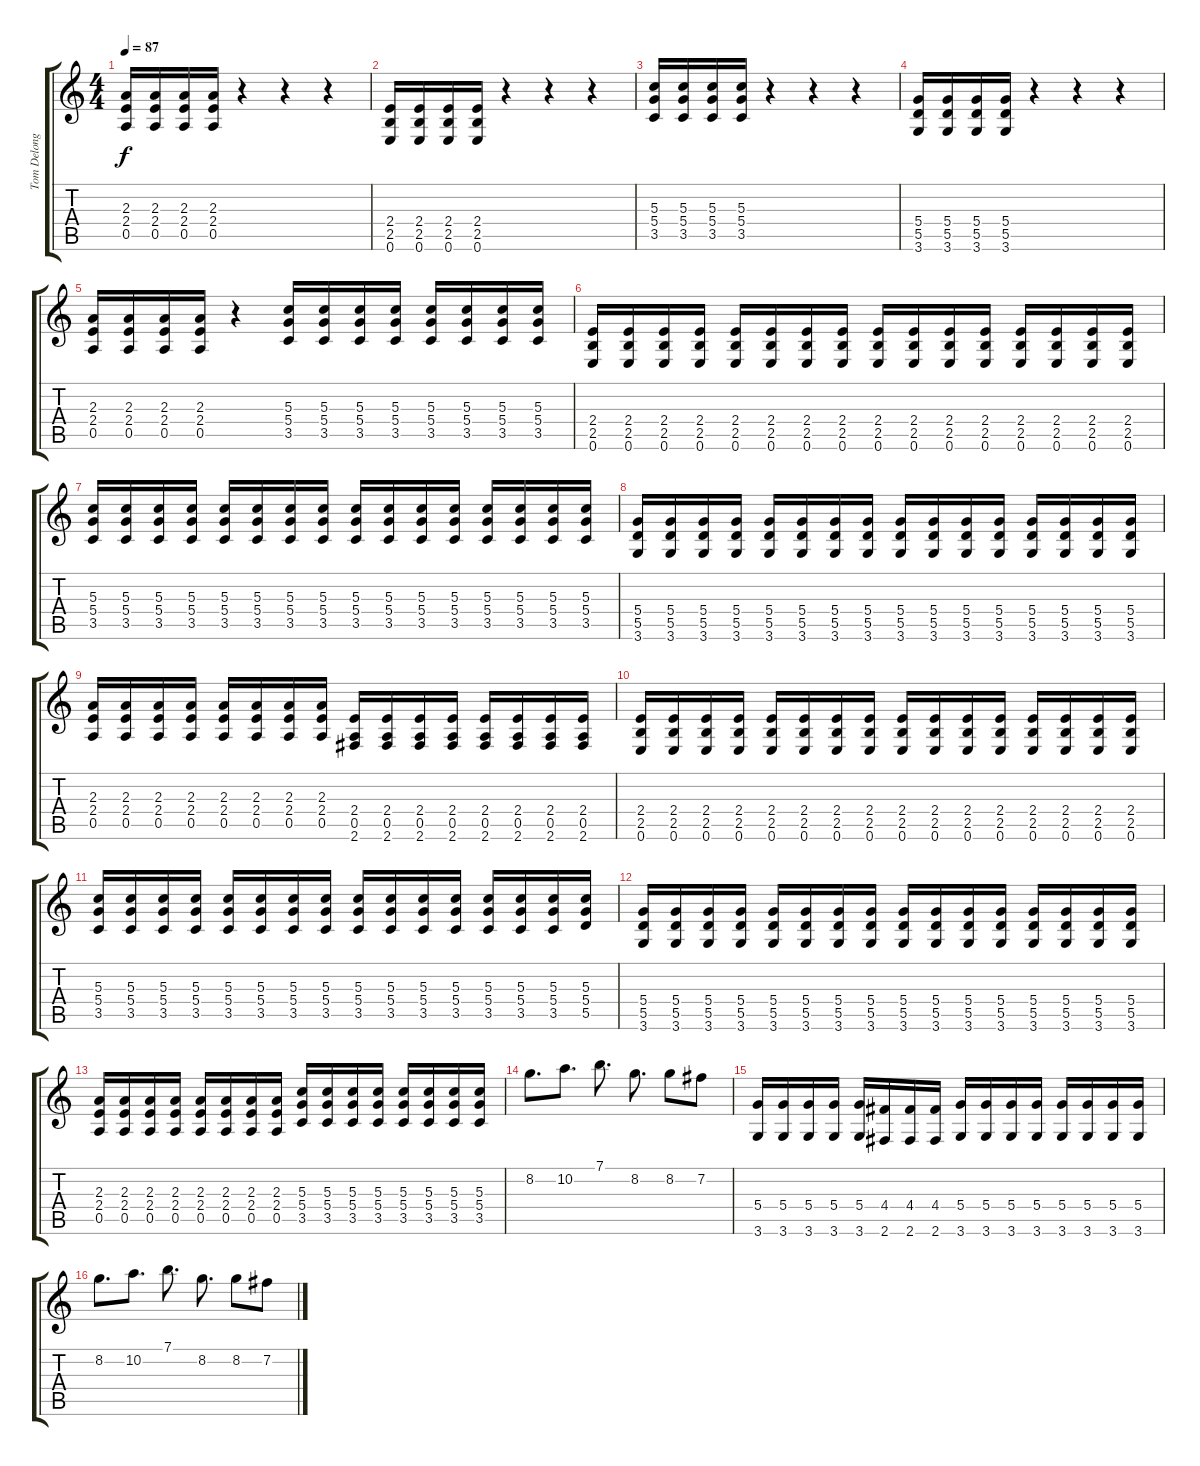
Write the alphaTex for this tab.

\track ("Tom Delonge" "Tom Delong") {instrument distortionguitar}
\staff {score tabs}
\tuning (E4 B3 G3 D3 A2 E2) {hide}
\ts (4 4)
\tempo 87
\clef g2
\ks c
(2.3 2.4 0.5).16{dy f} (2.3 2.4 0.5).16 (2.3 2.4 0.5).16 (2.3 2.4 0.5).16 r.4 r.4 r.4 |
(2.4 2.5 0.6).16 (2.4 2.5 0.6).16 (2.4 2.5 0.6).16 (2.4 2.5 0.6).16 r.4 r.4 r.4 |
(5.3 5.4 3.5).16 (5.3 5.4 3.5).16 (5.3 5.4 3.5).16 (5.3 5.4 3.5).16 r.4 r.4 r.4 |
(5.4 5.5 3.6).16 (5.4 5.5 3.6).16 (5.4 5.5 3.6).16 (5.4 5.5 3.6).16 r.4 r.4 r.4 |
(2.3 2.4 0.5).16 (2.3 2.4 0.5).16 (2.3 2.4 0.5).16 (2.3 2.4 0.5).16 r.4 (5.3 5.4 3.5).16 (5.3 5.4 3.5).16 (5.3 5.4 3.5).16 (5.3 5.4 3.5).16 (5.3 5.4 3.5).16 (5.3 5.4 3.5).16 (5.3 5.4 3.5).16 (5.3 5.4 3.5).16 |
(2.4 2.5 0.6).16 (2.4 2.5 0.6).16 (2.4 2.5 0.6).16 (2.4 2.5 0.6).16 (2.4 2.5 0.6).16 (2.4 2.5 0.6).16 (2.4 2.5 0.6).16 (2.4 2.5 0.6).16 (2.4 2.5 0.6).16 (2.4 2.5 0.6).16 (2.4 2.5 0.6).16 (2.4 2.5 0.6).16 (2.4 2.5 0.6).16 (2.4 2.5 0.6).16 (2.4 2.5 0.6).16 (2.4 2.5 0.6).16 |
(5.3 5.4 3.5).16 (5.3 5.4 3.5).16 (5.3 5.4 3.5).16 (5.3 5.4 3.5).16 (5.3 5.4 3.5).16 (5.3 5.4 3.5).16 (5.3 5.4 3.5).16 (5.3 5.4 3.5).16 (5.3 5.4 3.5).16 (5.3 5.4 3.5).16 (5.3 5.4 3.5).16 (5.3 5.4 3.5).16 (5.3 5.4 3.5).16 (5.3 5.4 3.5).16 (5.3 5.4 3.5).16 (5.3 5.4 3.5).16 |
(5.4 5.5 3.6).16 (5.4 5.5 3.6).16 (5.4 5.5 3.6).16 (5.4 5.5 3.6).16 (5.4 5.5 3.6).16 (5.4 5.5 3.6).16 (5.4 5.5 3.6).16 (5.4 5.5 3.6).16 (5.4 5.5 3.6).16 (5.4 5.5 3.6).16 (5.4 5.5 3.6).16 (5.4 5.5 3.6).16 (5.4 5.5 3.6).16 (5.4 5.5 3.6).16 (5.4 5.5 3.6).16 (5.4 5.5 3.6).16 |
(2.3 2.4 0.5).16 (2.3 2.4 0.5).16 (2.3 2.4 0.5).16 (2.3 2.4 0.5).16 (2.3 2.4 0.5).16 (2.3 2.4 0.5).16 (2.3 2.4 0.5).16 (2.3 2.4 0.5).16 (2.4 0.5 2.6).16 (2.4 0.5 2.6).16 (2.4 0.5 2.6).16 (2.4 0.5 2.6).16 (2.4 0.5 2.6).16 (2.4 0.5 2.6).16 (2.4 0.5 2.6).16 (2.4 0.5 2.6).16 |
(2.4 2.5 0.6).16 (2.4 2.5 0.6).16 (2.4 2.5 0.6).16 (2.4 2.5 0.6).16 (2.4 2.5 0.6).16 (2.4 2.5 0.6).16 (2.4 2.5 0.6).16 (2.4 2.5 0.6).16 (2.4 2.5 0.6).16 (2.4 2.5 0.6).16 (2.4 2.5 0.6).16 (2.4 2.5 0.6).16 (2.4 2.5 0.6).16 (2.4 2.5 0.6).16 (2.4 2.5 0.6).16 (2.4 2.5 0.6).16 |
(5.3 5.4 3.5).16 (5.3 5.4 3.5).16 (5.3 5.4 3.5).16 (5.3 5.4 3.5).16 (5.3 5.4 3.5).16 (5.3 5.4 3.5).16 (5.3 5.4 3.5).16 (5.3 5.4 3.5).16 (5.3 5.4 3.5).16 (5.3 5.4 3.5).16 (5.3 5.4 3.5).16 (5.3 5.4 3.5).16 (5.3 5.4 3.5).16 (5.3 5.4 3.5).16 (5.3 5.4 3.5).16 (5.3 5.4 5.5).16 |
(5.4 5.5 3.6).16 (5.4 5.5 3.6).16 (5.4 5.5 3.6).16 (5.4 5.5 3.6).16 (5.4 5.5 3.6).16 (5.4 5.5 3.6).16 (5.4 5.5 3.6).16 (5.4 5.5 3.6).16 (5.4 5.5 3.6).16 (5.4 5.5 3.6).16 (5.4 5.5 3.6).16 (5.4 5.5 3.6).16 (5.4 5.5 3.6).16 (5.4 5.5 3.6).16 (5.4 5.5 3.6).16 (5.4 5.5 3.6).16 |
(2.3 2.4 0.5).16 (2.3 2.4 0.5).16 (2.3 2.4 0.5).16 (2.3 2.4 0.5).16 (2.3 2.4 0.5).16 (2.3 2.4 0.5).16 (2.3 2.4 0.5).16 (2.3 2.4 0.5).16 (5.3 5.4 3.5).16 (5.3 5.4 3.5).16 (5.3 5.4 3.5).16 (5.3 5.4 3.5).16 (5.3 5.4 3.5).16 (5.3 5.4 3.5).16 (5.3 5.4 3.5).16 (5.3 5.4 3.5).16 |
8.2.8{d instrument acousticgrandpiano} 10.2.8{d} 7.1.8{d} 8.2.8{d} 8.2.8 7.2.8 |
(5.4 3.6).16{instrument distortionguitar} (5.4 3.6).16 (5.4 3.6).16 (5.4 3.6).16 (5.4 3.6).16 (4.4 2.6).16 (4.4 2.6).16 (4.4 2.6).16 (5.4 3.6).16 (5.4 3.6).16 (5.4 3.6).16 (5.4 3.6).16 (5.4 3.6).16 (5.4 3.6).16 (5.4 3.6).16 (5.4 3.6).16 |
8.2.8{d instrument acousticgrandpiano} 10.2.8{d} 7.1.8{d} 8.2.8{d} 8.2.8 7.2.8
